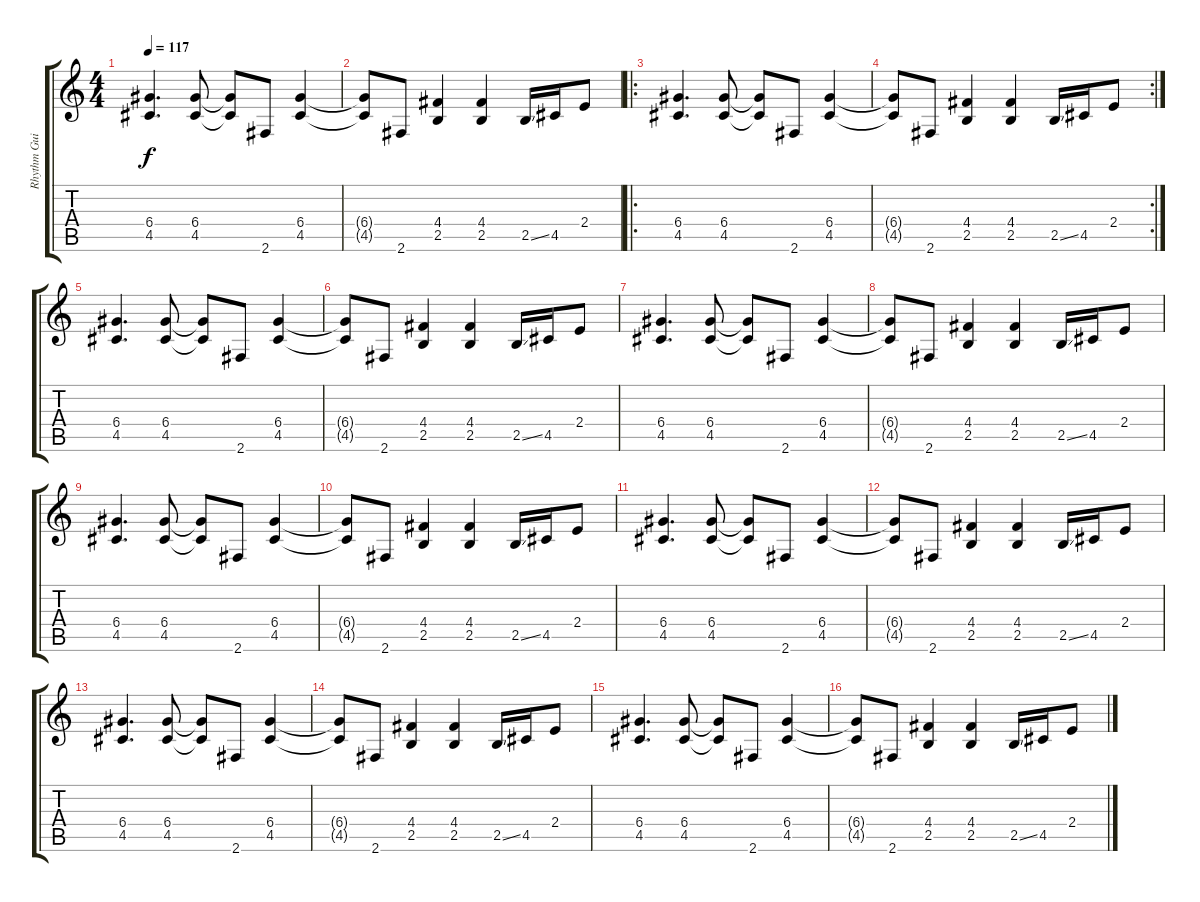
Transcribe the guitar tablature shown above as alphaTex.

\track ("Rhythm Guitar" "Rhythm Gui") {instrument distortionguitar}
\staff {score tabs}
\tuning (E4 B3 G3 D3 A2 E2) {hide}
\ts (4 4)
\tempo 117
\clef g2
\ks c
(6.4 4.5).4{d dy f} (6.4 4.5).8 (6.4{t} 4.5{t}).8 2.6.8 (6.4 4.5).4 |
(6.4{t} 4.5{t}).8 2.6.8 (4.4 2.5).4 (4.4 2.5).4 2.5{ss}.16 4.5.16 2.4.8 |
\ro
(6.4 4.5).4{d} (6.4 4.5).8 (6.4{t} 4.5{t}).8 2.6.8 (6.4 4.5).4 |
\rc 2
(6.4{t} 4.5{t}).8 2.6.8 (4.4 2.5).4 (4.4 2.5).4 2.5{ss}.16 4.5.16 2.4.8 |
(6.4 4.5).4{d} (6.4 4.5).8 (6.4{t} 4.5{t}).8 2.6.8 (6.4 4.5).4 |
(6.4{t} 4.5{t}).8 2.6.8 (4.4 2.5).4 (4.4 2.5).4 2.5{ss}.16 4.5.16 2.4.8 |
(6.4 4.5).4{d} (6.4 4.5).8 (6.4{t} 4.5{t}).8 2.6.8 (6.4 4.5).4 |
(6.4{t} 4.5{t}).8 2.6.8 (4.4 2.5).4 (4.4 2.5).4 2.5{ss}.16 4.5.16 2.4.8 |
(6.4 4.5).4{d} (6.4 4.5).8 (6.4{t} 4.5{t}).8 2.6.8 (6.4 4.5).4 |
(6.4{t} 4.5{t}).8 2.6.8 (4.4 2.5).4 (4.4 2.5).4 2.5{ss}.16 4.5.16 2.4.8 |
(6.4 4.5).4{d} (6.4 4.5).8 (6.4{t} 4.5{t}).8 2.6.8 (6.4 4.5).4 |
(6.4{t} 4.5{t}).8 2.6.8{volume 8} (4.4 2.5).4 (4.4 2.5).4 2.5{ss}.16{volume 5} 4.5.16 2.4.8 |
(6.4 4.5).4{d volume 3} (6.4 4.5).8 (6.4{t} 4.5{t}).8 2.6.8 (6.4 4.5).4 |
(6.4{t} 4.5{t}).8 2.6.8{volume 1} (4.4 2.5).4 (4.4 2.5).4 2.5{ss}.16 4.5.16 2.4.8 |
(6.4 4.5).4{d volume 3} (6.4 4.5).8 (6.4{t} 4.5{t}).8 2.6.8 (6.4 4.5).4 |
(6.4{t} 4.5{t}).8 2.6.8{volume 1} (4.4 2.5).4 (4.4 2.5).4 2.5{ss}.16 4.5.16 2.4.8
